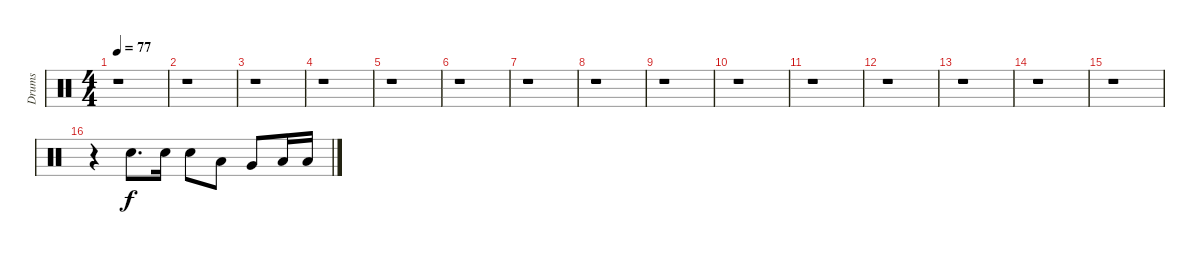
\track ("Drums" "Drums") {instrument percussion}
\staff {score}
\articulation defaults
\ts (4 4)
\tempo 77
\clef neutral
\ks c
r.1{dy f} |
r.1 |
r.1 |
r.1 |
r.1 |
r.1 |
r.1 |
r.1 |
r.1 |
r.1 |
r.1 |
r.1 |
r.1 |
r.1 |
r.1 |
r.4 "Snare (hit) 2".8{d} "Snare (hit) 2".16 "Snare (hit) 2".8 "Low Tom (hit)".8 "Very Low Tom (hit)".8 "Low Floor Tom (hit)".16 "Low Floor Tom (hit)".16
